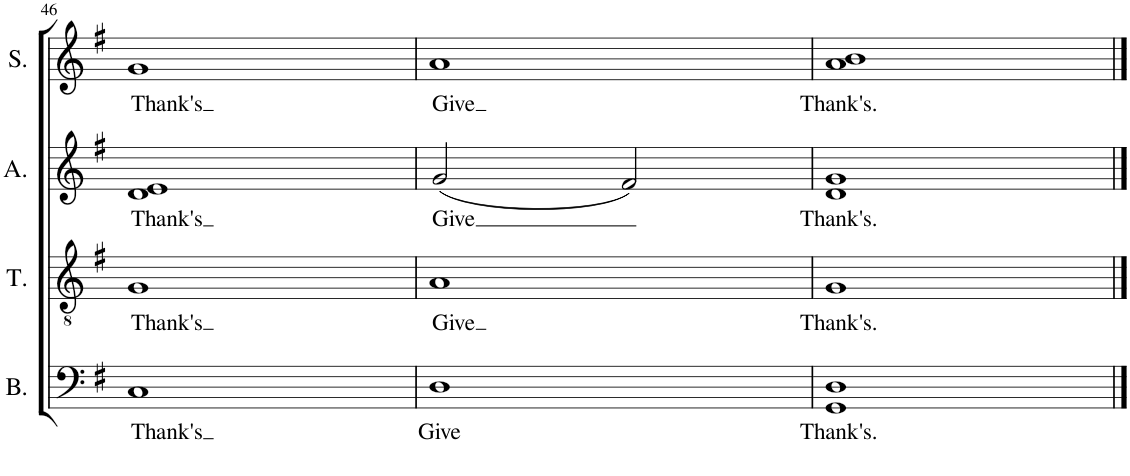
**kern	**text	**kern	**text	**kern	**text	**kern	**text
*part4	*part4	*part3	*part3	*part2	*part2	*part1	*part1
*staff4	*staff4	*staff3	*staff3	*staff2	*staff2	*staff1	*staff1
*I"Bass	*	*I"Tenor	*	*I"Alto	*	*I"Soprano	*
*I'B.	*	*I'T.	*	*I'A.	*	*I'S.	*
!!LO:PB:g=z
*clefF4	*	*clefGv2	*	*clefG2	*	*clefG2	*
*k[f#]	*	*k[f#]	*	*k[f#]	*	*k[f#]	*
*M4/4	*	*M4/4	*	*M4/4	*	*M4/4	*
=46	=46	=46	=46	=46	=46	=46	=46
!	!LO:LY:b	!	!LO:LY:b	!	!LO:LY:b	!	!LO:LY:b
1C	Thank's	1G	Thank's	1d 1e	Thank's	1g	Thank's
=47	=47	=47	=47	=47	=47	=47	=47
!	!LO:LY:b	!	!LO:LY:b	!	!LO:LY:b	!	!LO:LY:b
1D	Give	1A	Give	(2g/	Give	1a	Give
.	.	.	.	2f#/)	.	.	.
=48	=48	=48	=48	=48	=48	=48	=48
!	!LO:LY:b	!	!LO:LY:b	!	!LO:LY:b	!	!LO:LY:b
1GG 1D	Thank's.	1G	Thank's.	1d 1g	Thank's.	1a 1b	Thank's.
==	==	==	==	==	==	==	==
*-	*-	*-	*-	*-	*-	*-	*-
